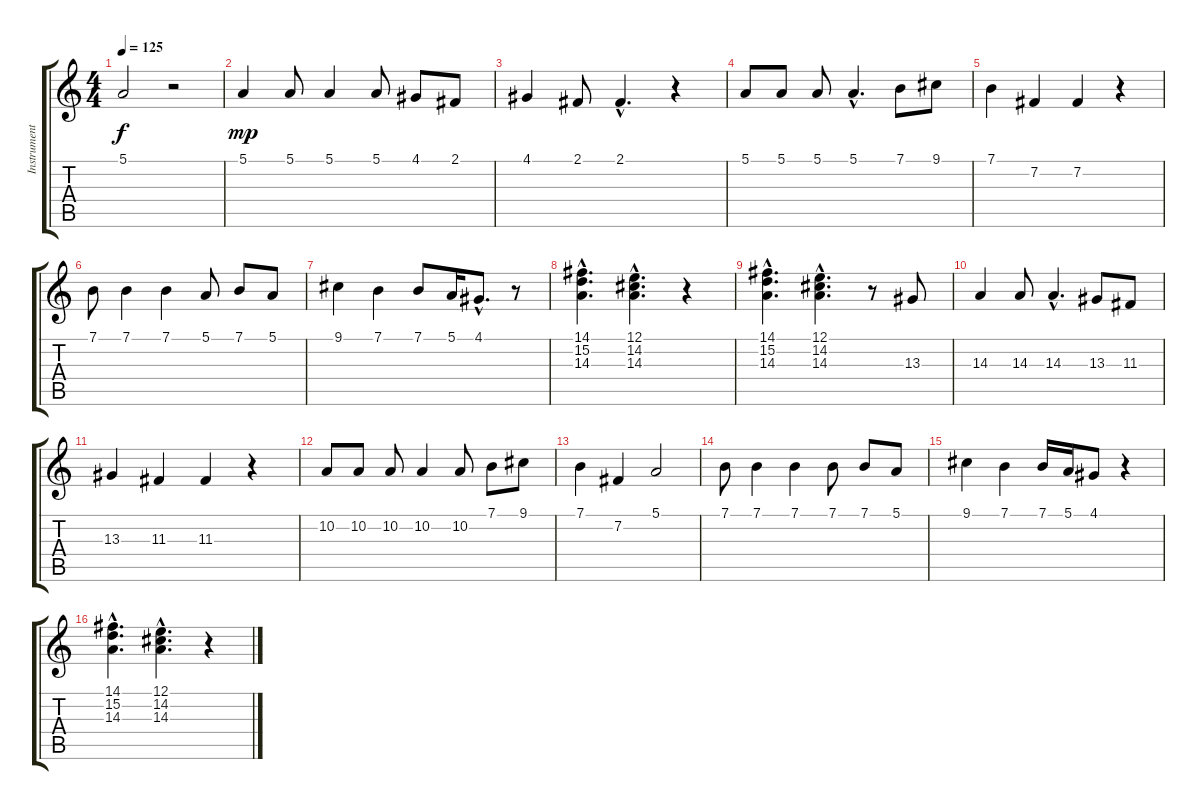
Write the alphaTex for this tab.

\track ("Instrument7" "Instrument") {instrument violin}
\staff {score tabs}
\tuning (E4 B3 G3 D3 A2 E2) {hide}
\ts (4 4)
\tempo 125
\clef g2
\ks c
5.1{t}.2{dy f} r.2 |
5.1.4{dy mp} 5.1.8 5.1.4 5.1.8 4.1.8 2.1.8 |
4.1.4 2.1.8 2.1{hac}.4{d} r.4 |
5.1.8 5.1.8 5.1.8 5.1{hac}.4{d} 7.1.8 9.1.8 |
7.1.4 7.2.4 7.2.4 r.4 |
7.1.8 7.1.4 7.1.4 5.1.8 7.1.8 5.1.8 |
9.1.4 7.1.4 7.1.8 5.1.16 4.1{hac}.8{d} r.8 |
(14.1{hac} 15.2{hac} 14.3{hac}).4{d} (12.1{hac} 14.2{hac} 14.3{hac}).4{d} r.4 |
(14.1{hac} 15.2{hac} 14.3{hac}).4{d} (12.1{hac} 14.2{hac} 14.3{hac}).4{d} r.8 13.3.8 |
14.3.4 14.3.8 14.3{hac}.4{d} 13.3.8 11.3.8 |
13.3.4 11.3.4 11.3.4 r.4 |
10.2.8 10.2.8 10.2.8 10.2.4 10.2.8 7.1.8 9.1.8 |
7.1.4 7.2.4 5.1.2 |
7.1.8 7.1.4 7.1.4 7.1.8 7.1.8 5.1.8 |
9.1.4 7.1.4 7.1.16 5.1.16 4.1.8 r.4 |
(14.1{hac} 15.2{hac} 14.3{hac}).4{d} (12.1{hac} 14.2{hac} 14.3{hac}).4{d} r.4
